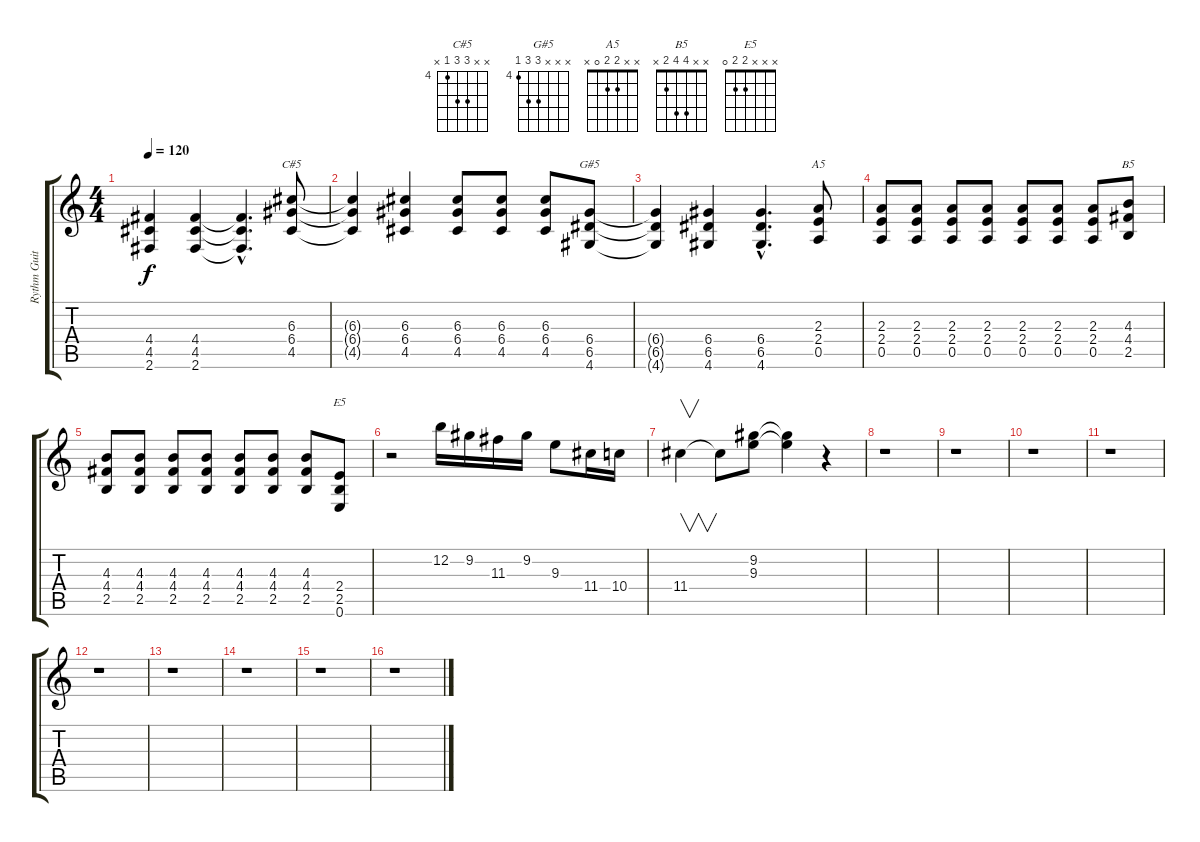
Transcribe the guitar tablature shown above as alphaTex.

\track ("Rythm Guitar 1" "Rythm Guit") {instrument acousticguitarnylon}
\staff {score tabs}
\tuning (E4 B3 G3 D3 A2 E2) {hide}
\chord ("C#5" x x 6 6 4 x) {firstfret 4}
\chord ("G#5" x x x 6 6 4) {firstfret 4}
\chord ("A5" x x 2 2 0 x)
\chord ("B5" x x 4 4 2 x)
\chord ("E5" x x x 2 2 0)
\ts (4 4)
\tempo 120
\clef g2
\ks c
(4.4{t} 4.5{t} 2.6{t}).4{dy f} (4.4 4.5 2.6).4 (4.4{hac t} 4.5{hac t} 2.6{hac t}).4{d} (6.3 6.4 4.5).8{ch "C#5"} |
(6.3{t} 6.4{t} 4.5{t}).4 (6.3 6.4 4.5).4 (6.3 6.4 4.5).8 (6.3 6.4 4.5).8 (6.3 6.4 4.5).8 (6.4 6.5 4.6).8{ch "G#5"} |
(6.4{t} 6.5{t} 4.6{t}).4 (6.4 6.5 4.6).4 (6.4{hac} 6.5{hac} 4.6{hac}).4{d} (2.3 2.4 0.5).8{ch "A5"} |
(2.3 2.4 0.5).8 (2.3 2.4 0.5).8 (2.3 2.4 0.5).8 (2.3 2.4 0.5).8 (2.3 2.4 0.5).8 (2.3 2.4 0.5).8 (2.3 2.4 0.5).8 (4.3 4.4 2.5).8{ch "B5"} |
(4.3 4.4 2.5).8 (4.3 4.4 2.5).8 (4.3 4.4 2.5).8 (4.3 4.4 2.5).8 (4.3 4.4 2.5).8 (4.3 4.4 2.5).8 (4.3 4.4 2.5).8 (2.4 2.5 0.6).8{ch "E5"} |
r.2{instrument overdrivenguitar} 12.2.16 9.2.16 11.3.16 9.2.16 9.3.8 11.4.16 10.4.16 |
11.4.4{v} 11.4{t}.8 (9.2 9.3).8 (9.2{t} 9.3{t}).4 r.4 |
r.1 |
r.1 |
r.1 |
r.1 |
r.1 |
r.1 |
r.1 |
r.1 |
r.1
